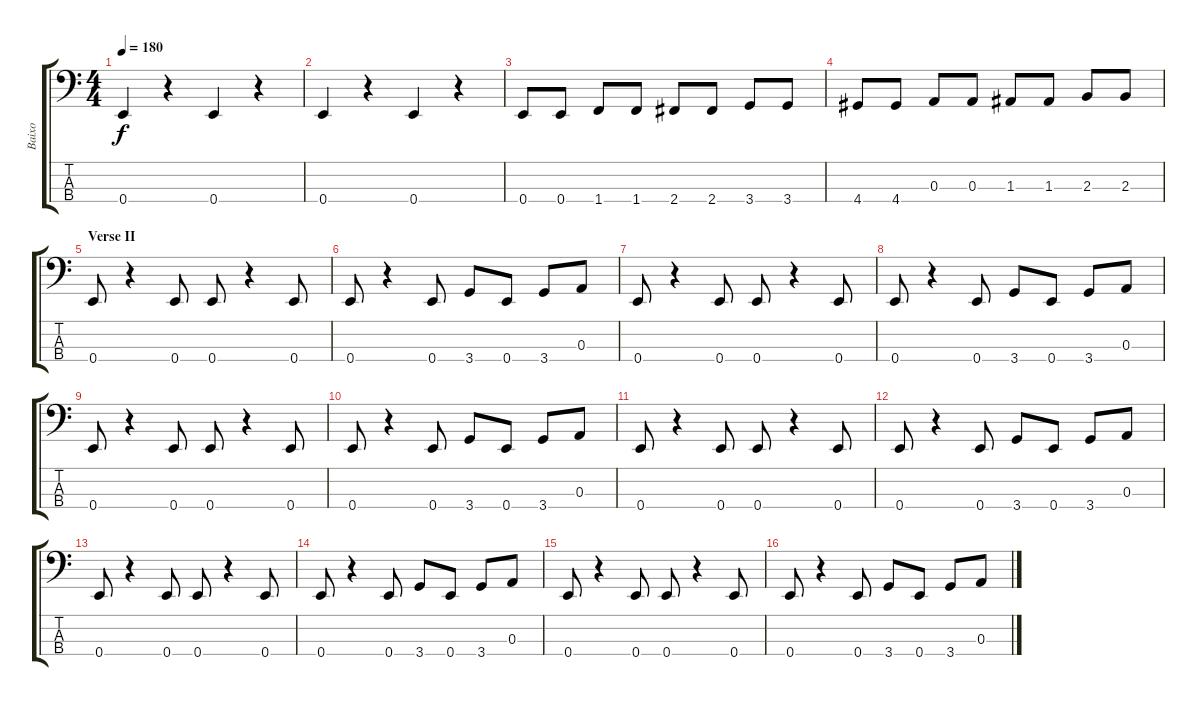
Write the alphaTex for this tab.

\track ("Baixo" "Baixo") {instrument electricbasspick}
\staff {score tabs}
\tuning (G2 D2 A1 E1) {hide}
\ts (4 4)
\tempo 180
\clef f4
\ks c
0.4.4{dy f} r.4 0.4.4 r.4 |
0.4.4 r.4 0.4.4 r.4 |
0.4.8 0.4.8 1.4.8 1.4.8 2.4.8 2.4.8 3.4.8 3.4.8 |
4.4.8 4.4.8 0.3.8 0.3.8 1.3.8 1.3.8 2.3.8 2.3.8 |
\section ("" "Verse II")
0.4.8 r.4 0.4.8 0.4.8 r.4 0.4.8 |
0.4.8 r.4 0.4.8 3.4.8 0.4.8 3.4.8 0.3.8 |
0.4.8 r.4 0.4.8 0.4.8 r.4 0.4.8 |
0.4.8 r.4 0.4.8 3.4.8 0.4.8 3.4.8 0.3.8 |
0.4.8 r.4 0.4.8 0.4.8 r.4 0.4.8 |
0.4.8 r.4 0.4.8 3.4.8 0.4.8 3.4.8 0.3.8 |
0.4.8 r.4 0.4.8 0.4.8 r.4 0.4.8 |
0.4.8 r.4 0.4.8 3.4.8 0.4.8 3.4.8 0.3.8 |
0.4.8 r.4 0.4.8 0.4.8 r.4 0.4.8 |
0.4.8 r.4 0.4.8 3.4.8 0.4.8 3.4.8 0.3.8 |
0.4.8 r.4 0.4.8 0.4.8 r.4 0.4.8 |
0.4.8 r.4 0.4.8 3.4.8 0.4.8 3.4.8 0.3.8
